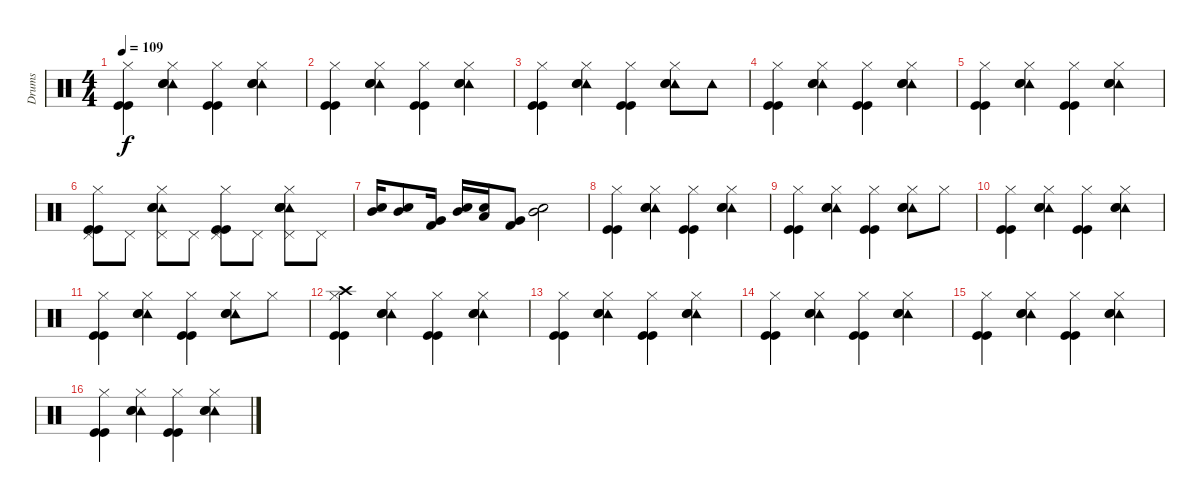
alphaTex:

\track ("Drums" "Drums") {instrument percussion}
\staff {score}
\articulation defaults
\ts (4 4)
\tempo 109
\clef neutral
\ks c
("Hi-Hat (closed)" "Kick (hit)" "Kick (hit)").4{dy f} ("Tambourine (hit)" "Hi-Hat (closed)" "Electric Snare (hit)" "Electric Snare (hit)").4 ("Hi-Hat (closed)" "Kick (hit)" "Kick (hit)").4 ("Tambourine (hit)" "Hi-Hat (closed)" "Electric Snare (hit)" "Electric Snare (hit)").4 |
("Hi-Hat (closed)" "Kick (hit)" "Kick (hit)").4 ("Tambourine (hit)" "Hi-Hat (closed)" "Electric Snare (hit)" "Electric Snare (hit)").4 ("Hi-Hat (closed)" "Kick (hit)" "Kick (hit)").4 ("Tambourine (hit)" "Hi-Hat (closed)" "Electric Snare (hit)" "Electric Snare (hit)").4 |
("Hi-Hat (closed)" "Kick (hit)" "Kick (hit)").4 ("Tambourine (hit)" "Hi-Hat (closed)" "Electric Snare (hit)" "Electric Snare (hit)").4 ("Hi-Hat (closed)" "Kick (hit)" "Kick (hit)").4 ("Tambourine (hit)" "Hi-Hat (closed)" "Electric Snare (hit)" "Electric Snare (hit)").8 "Tambourine (hit)".8 |
("Hi-Hat (closed)" "Kick (hit)" "Kick (hit)").4 ("Tambourine (hit)" "Hi-Hat (closed)" "Electric Snare (hit)" "Electric Snare (hit)").4 ("Hi-Hat (closed)" "Kick (hit)" "Kick (hit)").4 ("Tambourine (hit)" "Hi-Hat (closed)" "Electric Snare (hit)" "Electric Snare (hit)").4 |
("Hi-Hat (closed)" "Kick (hit)" "Kick (hit)").4 ("Tambourine (hit)" "Hi-Hat (closed)" "Electric Snare (hit)" "Electric Snare (hit)").4 ("Hi-Hat (closed)" "Kick (hit)" "Kick (hit)").4 ("Tambourine (hit)" "Hi-Hat (closed)" "Electric Snare (hit)" "Electric Snare (hit)").4 |
("Pedal Hi-Hat (hit)" "Hi-Hat (closed)" "Kick (hit)" "Kick (hit)").8 "Pedal Hi-Hat (hit)".8 ("Tambourine (hit)" "Hi-Hat (closed)" "Electric Snare (hit)" "Pedal Hi-Hat (hit)" "Electric Snare (hit)").8 "Pedal Hi-Hat (hit)".8 ("Pedal Hi-Hat (hit)" "Hi-Hat (closed)" "Kick (hit)" "Kick (hit)").8 "Pedal Hi-Hat (hit)".8 ("Tambourine (hit)" "Hi-Hat (closed)" "Electric Snare (hit)" "Pedal Hi-Hat (hit)" "Electric Snare (hit)" "Snare (hit) 2").8 "Pedal Hi-Hat (hit)".8 |
("Mid Tom (hit)" "Electric Snare (hit)").16 ("Mid Tom (hit)" "Electric Snare (hit)").8 ("Very Low Tom (hit)" "Kick (hit) 2").16 ("Mid Tom (hit)" "Electric Snare (hit)").16 ("Low Tom (hit)" "Electric Snare (hit)").16 ("Very Low Tom (hit)" "Kick (hit) 2").8 ("Mid Tom (hit)" "Electric Snare (hit)").2 |
("Hi-Hat (closed)" "Kick (hit)" "Kick (hit)").4 ("Tambourine (hit)" "Hi-Hat (closed)" "Electric Snare (hit)" "Electric Snare (hit)").4 ("Hi-Hat (closed)" "Kick (hit)" "Kick (hit)").4 ("Tambourine (hit)" "Hi-Hat (closed)" "Electric Snare (hit)" "Electric Snare (hit)").4 |
("Hi-Hat (closed)" "Kick (hit)" "Kick (hit)").4 ("Tambourine (hit)" "Hi-Hat (closed)" "Electric Snare (hit)" "Electric Snare (hit)").4 ("Hi-Hat (closed)" "Kick (hit)" "Kick (hit)").4 ("Tambourine (hit)" "Hi-Hat (closed)" "Electric Snare (hit)" "Electric Snare (hit)").8 "Hi-Hat (closed)".8 |
("Hi-Hat (closed)" "Kick (hit)" "Kick (hit)").4 ("Tambourine (hit)" "Hi-Hat (closed)" "Electric Snare (hit)" "Electric Snare (hit)").4 ("Hi-Hat (closed)" "Kick (hit)" "Kick (hit)").4 ("Tambourine (hit)" "Hi-Hat (closed)" "Electric Snare (hit)" "Electric Snare (hit)").4 |
("Hi-Hat (closed)" "Kick (hit)" "Kick (hit)").4 ("Tambourine (hit)" "Hi-Hat (closed)" "Electric Snare (hit)" "Electric Snare (hit)").4 ("Hi-Hat (closed)" "Kick (hit)" "Kick (hit)").4 ("Tambourine (hit)" "Hi-Hat (closed)" "Electric Snare (hit)" "Electric Snare (hit)").8 "Hi-Hat (closed)".8 |
("Crash high (hit)" "Hi-Hat (closed)" "Kick (hit)" "Kick (hit)").4 ("Tambourine (hit)" "Hi-Hat (closed)" "Electric Snare (hit)" "Electric Snare (hit)").4 ("Hi-Hat (closed)" "Kick (hit)" "Kick (hit)").4 ("Tambourine (hit)" "Hi-Hat (closed)" "Electric Snare (hit)" "Electric Snare (hit)").4 |
("Hi-Hat (closed)" "Kick (hit)" "Kick (hit)").4 ("Tambourine (hit)" "Hi-Hat (closed)" "Electric Snare (hit)" "Electric Snare (hit)").4 ("Hi-Hat (closed)" "Kick (hit)" "Kick (hit)").4 ("Tambourine (hit)" "Hi-Hat (closed)" "Electric Snare (hit)" "Electric Snare (hit)").4 |
("Hi-Hat (closed)" "Kick (hit)" "Kick (hit)").4 ("Tambourine (hit)" "Hi-Hat (closed)" "Electric Snare (hit)" "Electric Snare (hit)").4 ("Hi-Hat (closed)" "Kick (hit)" "Kick (hit)").4 ("Tambourine (hit)" "Hi-Hat (closed)" "Electric Snare (hit)" "Electric Snare (hit)").4 |
("Hi-Hat (closed)" "Kick (hit)" "Kick (hit)").4 ("Tambourine (hit)" "Hi-Hat (closed)" "Electric Snare (hit)" "Electric Snare (hit)").4 ("Hi-Hat (closed)" "Kick (hit)" "Kick (hit)").4 ("Tambourine (hit)" "Hi-Hat (closed)" "Electric Snare (hit)" "Electric Snare (hit)").4 |
("Hi-Hat (closed)" "Kick (hit)" "Kick (hit)").4 ("Tambourine (hit)" "Hi-Hat (closed)" "Electric Snare (hit)" "Electric Snare (hit)").4 ("Hi-Hat (closed)" "Kick (hit)" "Kick (hit)").4 ("Tambourine (hit)" "Hi-Hat (closed)" "Electric Snare (hit)" "Electric Snare (hit)").4
